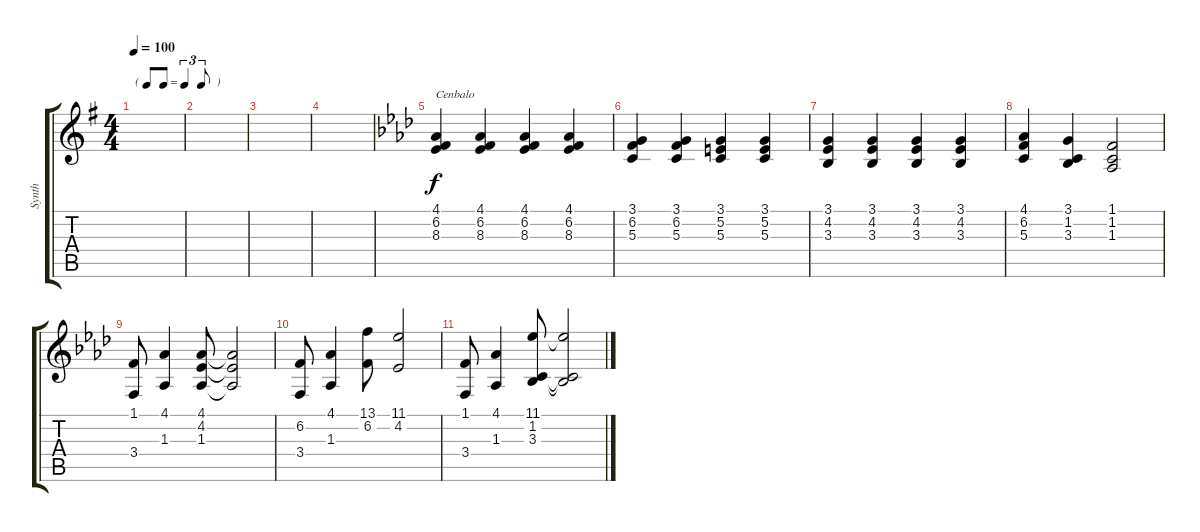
\track ("Synth" "Synth") {instrument vibraphone}
\staff {score tabs}
\tuning (E4 B3 G3 D3 A2 E2) {hide}
\ts (4 4)
\tf triplet8th
\tempo 100
\clef g2
\ks g
|
|
|
|
\ks ab
(4.1 6.2 8.3).4{txt "Cenbalo" volume 11 instrument harpsichord} (4.1 6.2 8.3).4 (4.1 6.2 8.3).4 (4.1 6.2 8.3).4 |
(3.1 6.2 5.3).4 (3.1 6.2 5.3).4 (3.1 5.2 5.3).4 (3.1 5.2 5.3).4 |
(3.1 4.2 3.3).4 (3.1 4.2 3.3).4 (3.1 4.2 3.3).4 (3.1 4.2 3.3).4 |
(4.1 6.2 5.3).4 (3.1 1.2 3.3).4 (1.1 1.2 1.3).2 |
(1.1 3.4).8 (4.1 1.3).4 (4.1 4.2 1.3).8 (4.1{t} 4.2{t} 1.3{t}).2 |
(6.2 3.4).8 (4.1 1.3).4 (13.1 6.2).8 (11.1 4.2).2 |
(1.1 3.4).8 (4.1 1.3).4 (11.1 1.2 3.3).8 (11.1{t} 1.2{t} 3.3{t}).2
